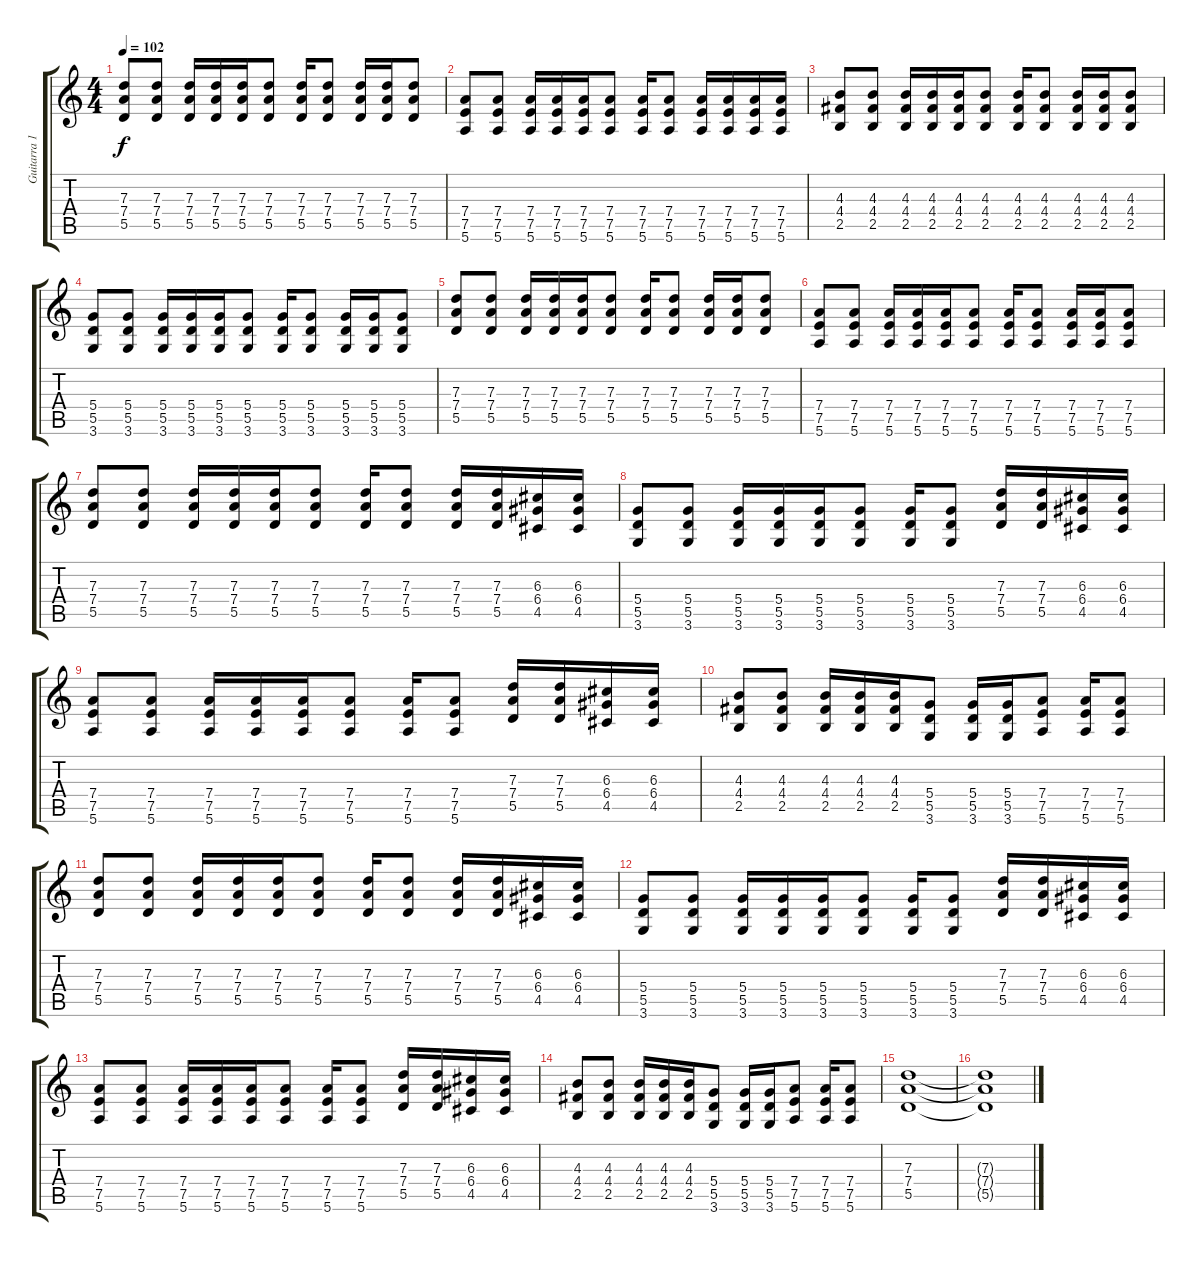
\track ("Guitarra 1" "Guitarra 1") {instrument distortionguitar}
\staff {score tabs}
\tuning (E4 B3 G3 D3 A2 E2) {hide}
\ts (4 4)
\tempo 102
\clef g2
\ks c
(7.3 7.4 5.5).8{dy f} (7.3 7.4 5.5).8 (7.3 7.4 5.5).16 (7.3 7.4 5.5).16 (7.3 7.4 5.5).16 (7.3 7.4 5.5).8 (7.3 7.4 5.5).16 (7.3 7.4 5.5).8 (7.3 7.4 5.5).16 (7.3 7.4 5.5).16 (7.3 7.4 5.5).8 |
(7.4 7.5 5.6).8 (7.4 7.5 5.6).8 (7.4 7.5 5.6).16 (7.4 7.5 5.6).16 (7.4 7.5 5.6).16 (7.4 7.5 5.6).8 (7.4 7.5 5.6).16 (7.4 7.5 5.6).8 (7.4 7.5 5.6).16 (7.4 7.5 5.6).16 (7.4 7.5 5.6).16 (7.4 7.5 5.6).16 |
(4.3 4.4 2.5).8 (4.3 4.4 2.5).8 (4.3 4.4 2.5).16 (4.3 4.4 2.5).16 (4.3 4.4 2.5).16 (4.3 4.4 2.5).8 (4.3 4.4 2.5).16 (4.3 4.4 2.5).8 (4.3 4.4 2.5).16 (4.3 4.4 2.5).16 (4.3 4.4 2.5).8 |
(5.4 5.5 3.6).8 (5.4 5.5 3.6).8 (5.4 5.5 3.6).16 (5.4 5.5 3.6).16 (5.4 5.5 3.6).16 (5.4 5.5 3.6).8 (5.4 5.5 3.6).16 (5.4 5.5 3.6).8 (5.4 5.5 3.6).16 (5.4 5.5 3.6).16 (5.4 5.5 3.6).8 |
(7.3 7.4 5.5).8 (7.3 7.4 5.5).8 (7.3 7.4 5.5).16 (7.3 7.4 5.5).16 (7.3 7.4 5.5).16 (7.3 7.4 5.5).8 (7.3 7.4 5.5).16 (7.3 7.4 5.5).8 (7.3 7.4 5.5).16 (7.3 7.4 5.5).16 (7.3 7.4 5.5).8 |
(7.4 7.5 5.6).8 (7.4 7.5 5.6).8 (7.4 7.5 5.6).16 (7.4 7.5 5.6).16 (7.4 7.5 5.6).16 (7.4 7.5 5.6).8 (7.4 7.5 5.6).16 (7.4 7.5 5.6).8 (7.4 7.5 5.6).16 (7.4 7.5 5.6).16 (7.4 7.5 5.6).8 |
(7.3 7.4 5.5).8 (7.3 7.4 5.5).8 (7.3 7.4 5.5).16 (7.3 7.4 5.5).16 (7.3 7.4 5.5).16 (7.3 7.4 5.5).8 (7.3 7.4 5.5).16 (7.3 7.4 5.5).8 (7.3 7.4 5.5).16 (7.3 7.4 5.5).16 (6.3 6.4 4.5).16 (6.3 6.4 4.5).16 |
(5.4 5.5 3.6).8 (5.4 5.5 3.6).8 (5.4 5.5 3.6).16 (5.4 5.5 3.6).16 (5.4 5.5 3.6).16 (5.4 5.5 3.6).8 (5.4 5.5 3.6).16 (5.4 5.5 3.6).8 (7.3 7.4 5.5).16 (7.3 7.4 5.5).16 (6.3 6.4 4.5).16 (6.3 6.4 4.5).16 |
(7.4 7.5 5.6).8 (7.4 7.5 5.6).8 (7.4 7.5 5.6).16 (7.4 7.5 5.6).16 (7.4 7.5 5.6).16 (7.4 7.5 5.6).8 (7.4 7.5 5.6).16 (7.4 7.5 5.6).8 (7.3 7.4 5.5).16 (7.3 7.4 5.5).16 (6.3 6.4 4.5).16 (6.3 6.4 4.5).16 |
(4.3 4.4 2.5).8 (4.3 4.4 2.5).8 (4.3 4.4 2.5).16 (4.3 4.4 2.5).16 (4.3 4.4 2.5).16 (5.4 5.5 3.6).8 (5.4 5.5 3.6).16 (5.4 5.5 3.6).16 (7.4 7.5 5.6).8 (7.4 7.5 5.6).16 (7.4 7.5 5.6).8 |
(7.3 7.4 5.5).8 (7.3 7.4 5.5).8 (7.3 7.4 5.5).16 (7.3 7.4 5.5).16 (7.3 7.4 5.5).16 (7.3 7.4 5.5).8 (7.3 7.4 5.5).16 (7.3 7.4 5.5).8 (7.3 7.4 5.5).16 (7.3 7.4 5.5).16 (6.3 6.4 4.5).16 (6.3 6.4 4.5).16 |
(5.4 5.5 3.6).8 (5.4 5.5 3.6).8 (5.4 5.5 3.6).16 (5.4 5.5 3.6).16 (5.4 5.5 3.6).16 (5.4 5.5 3.6).8 (5.4 5.5 3.6).16 (5.4 5.5 3.6).8 (7.3 7.4 5.5).16 (7.3 7.4 5.5).16 (6.3 6.4 4.5).16 (6.3 6.4 4.5).16 |
(7.4 7.5 5.6).8 (7.4 7.5 5.6).8 (7.4 7.5 5.6).16 (7.4 7.5 5.6).16 (7.4 7.5 5.6).16 (7.4 7.5 5.6).8 (7.4 7.5 5.6).16 (7.4 7.5 5.6).8 (7.3 7.4 5.5).16 (7.3 7.4 5.5).16 (6.3 6.4 4.5).16 (6.3 6.4 4.5).16 |
(4.3 4.4 2.5).8 (4.3 4.4 2.5).8 (4.3 4.4 2.5).16 (4.3 4.4 2.5).16 (4.3 4.4 2.5).16 (5.4 5.5 3.6).8 (5.4 5.5 3.6).16 (5.4 5.5 3.6).16 (7.4 7.5 5.6).8 (7.4 7.5 5.6).16 (7.4 7.5 5.6).8 |
(7.3 7.4 5.5).1 |
(7.3{t} 7.4{t} 5.5{t}).1
